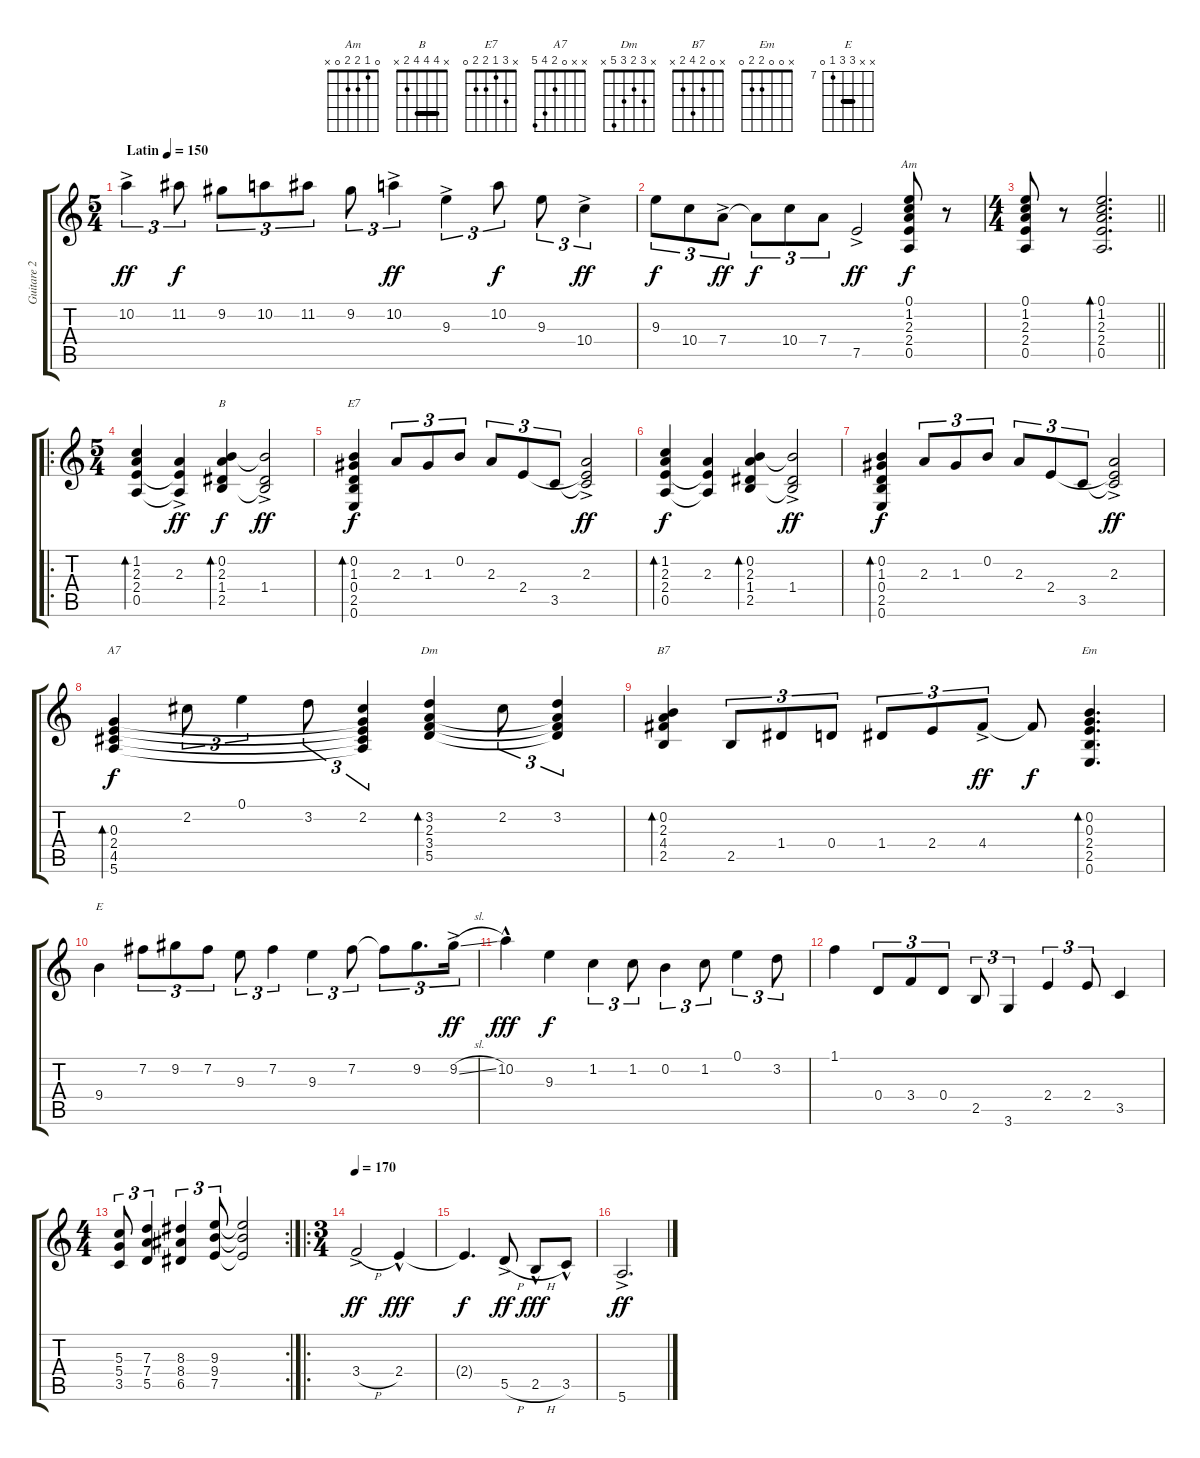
\track ("Guitare 2" "Guitare 2") {instrument acousticguitarnylon}
\staff {score tabs}
\tuning (E4 B3 G3 D3 A2 E2) {hide}
\chord ("Am" 0 1 2 2 0 x)
\chord ("B" x 4 4 4 2 x) {barre 4}
\chord ("E7" x 3 1 2 2 0)
\chord ("A7" x x 0 2 4 5)
\chord ("Dm" x 3 2 3 5 x)
\chord ("B7" x 0 2 4 2 x)
\chord ("Em" x 0 0 2 2 0)
\chord ("E" x x 9 9 7 0) {firstfret 7 barre 9}
\ts (5 4)
\tempo (150 "Latin")
\clef g2
\ks c
10.2{ac}.4{tu (3 2) dy ff instrument acousticguitarnylon} 11.2.8{tu (3 2) dy f} 9.2.8{tu (3 2)} 10.2.8{tu (3 2)} 11.2.8{tu (3 2)} 9.2.8{tu (3 2)} 10.2{ac}.4{tu (3 2) dy ff} 9.3{ac}.4{tu (3 2)} 10.2.8{tu (3 2) dy f} 9.3.8{tu (3 2)} 10.4{ac}.4{tu (3 2) dy ff} |
9.3.8{tu (3 2) dy f} 10.4.8{tu (3 2)} 7.4{ac}.8{tu (3 2) dy ff} 7.4{t}.8{tu (3 2) dy f} 10.4.8{tu (3 2)} 7.4.8{tu (3 2)} 7.5{ac}.2{dy ff} (0.1 1.2 2.3 2.4 0.5).8{ch "Am" dy f} r.8 |
\ts (4 4)
\barLineRight lightlight
(0.1 1.2 2.3 2.4 0.5).8 r.8 (0.1 1.2 2.3 2.4 0.5).2{d bd 480} |
\ro
\ts (5 4)
(1.2 2.3 2.4 0.5).4{bd 480} (2.3{ac} 2.4{t} 0.5{t}).4{dy ff} (0.2 2.3 1.4 2.5).4{bd 480 ch "B" dy f} (0.2{t} 1.4{ac} 2.5{t}).2{dy ff} |
(0.2 1.3 0.4 2.5 0.6).4{bd 480 ch "E7" dy f} 2.3.8{tu (3 2)} 1.3.8{tu (3 2)} 0.2.8{tu (3 2)} 2.3.8{tu (3 2)} 2.4.8{tu (3 2)} 3.5.8{tu (3 2)} (2.3{ac} 2.4{t} 3.5{t}).2{dy ff} |
(1.2 2.3 2.4 0.5).4{bd 480 dy f} (2.3 2.4{t} 0.5{t}).4 (0.2 2.3 1.4 2.5).4{bd 480} (0.2{t} 1.4{ac} 2.5{t}).2{dy ff} |
(0.2 1.3 0.4 2.5 0.6).4{bd 480 dy f} 2.3.8{tu (3 2)} 1.3.8{tu (3 2)} 0.2.8{tu (3 2)} 2.3.8{tu (3 2)} 2.4.8{tu (3 2)} 3.5.8{tu (3 2)} (2.3{ac} 2.4{t} 3.5{t}).2{dy ff} |
(0.3 2.4 4.5 5.6).4{bd 480 ch "A7" dy f} 2.2.8{tu (3 2)} 0.1.4{tu (3 2)} 3.2.8{tu (3 2)} (2.2 0.3{t} 2.4{t} 4.5{t} 5.6{t}).4{tu (3 2)} (3.2 2.3 3.4 5.5).4{bd 480 ch "Dm"} 2.2.8{tu (3 2)} (3.2 2.3{t} 3.4{t} 5.5{t}).4{tu (3 2)} |
(0.2 2.3 4.4 2.5).4{bd 480 ch "B7"} 2.5.8{tu (3 2)} 1.4.8{tu (3 2)} 0.4.8{tu (3 2)} 1.4.8{tu (3 2)} 2.4.8{tu (3 2)} 4.4{ac}.8{tu (3 2) dy ff} 4.4{t}.8{dy f} (0.2 0.3 2.4 2.5 0.6).4{d bd 480 ch "Em"} |
9.4.4{ch "E"} 7.2.8{tu (3 2)} 9.2.8{tu (3 2)} 7.2.8{tu (3 2)} 9.3.8{tu (3 2)} 7.2.4{tu (3 2)} 9.3.4{tu (3 2)} 7.2.8{tu (3 2)} 7.2{t}.8{tu (3 2)} 9.2.8{d tu (3 2)} 9.2{sl ac}.16{tu (3 2) dy ff} |
10.2{hac}.4{dy fff} 9.3.4{dy f} 1.2.4{tu (3 2)} 1.2.8{tu (3 2)} 0.2.4{tu (3 2)} 1.2.8{tu (3 2)} 0.1.4{tu (3 2)} 3.2.8{tu (3 2)} |
1.1.4 0.4.8{tu (3 2)} 3.4.8{tu (3 2)} 0.4.8{tu (3 2)} 2.5.8{tu (3 2)} 3.6.4{tu (3 2)} 2.4.4{tu (3 2)} 2.4.8{tu (3 2)} 3.5.4 |
\rc 2
\ts (4 4)
(5.3 5.4 3.5).8{tu (3 2)} (7.3 7.4 5.5).4{tu (3 2)} (8.3 8.4 6.5).4{tu (3 2)} (9.3 9.4 7.5).8{tu (3 2)} (9.3{t} 9.4{t} 7.5{t}).2 |
\ro
\ts (3 4)
\tempo 170
3.4{h ac}.2{dy ff volume 9 balance 10} 2.4{hac}.4{dy fff} |
2.4{t}.4{d dy f} 5.5{h ac}.8{dy ff} 2.5{h hac}.8{dy fff} 3.5{hac}.8 |
5.6{ac}.2{d dy ff}
